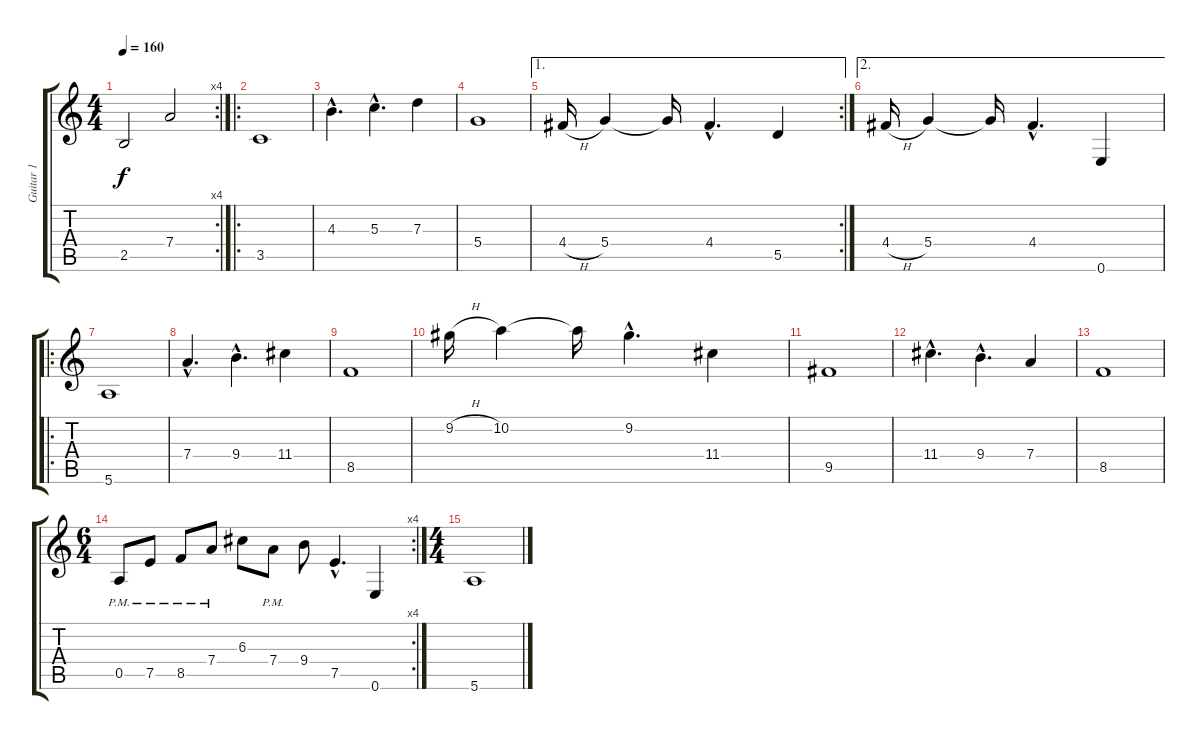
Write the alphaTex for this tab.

\track ("Guitar 1" "Guitar 1") {instrument distortionguitar}
\staff {score tabs}
\tuning (E4 B3 G3 D3 A2 E2) {hide}
\rc 4
\ts (4 4)
\tempo 160
\clef g2
\ks c
2.5.2{dy f} 7.4.2 |
\ro
3.5.1 |
4.3{hac}.4{d} 5.3{hac}.4{d} 7.3.4 |
5.4.1 |
\ae 1
\rc 2
4.4{h}.16 5.4.4 5.4{t}.16 4.4{hac}.4{d} 5.5.4 |
\ae 2
4.4{h}.16 5.4.4 5.4{t}.16 4.4{hac}.4{d} 0.6.4 |
\ro
5.6.1 |
7.4{hac}.4{d} 9.4{hac}.4{d} 11.4.4 |
8.5.1 |
9.2{h}.16 10.2.4 10.2{t}.16 9.2{hac}.4{d} 11.4.4 |
9.5.1 |
11.4{hac}.4{d} 9.4{hac}.4{d} 7.4.4 |
8.5.1 |
\rc 4
\ts (6 4)
0.5{pm}.8 7.5{pm}.8 8.5{pm}.8 7.4{pm}.8 6.3.8 7.4{pm}.8 9.4.8 7.5{hac}.4{d} 0.6.4 |
\ts (4 4)
5.6.1
